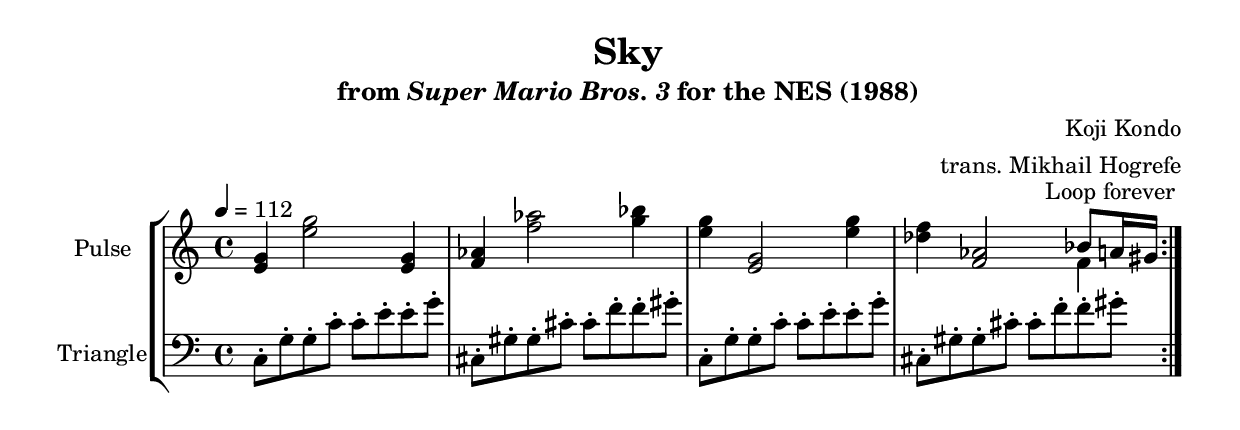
\version "2.24.3"

\paper {
  left-margin = 0.5\in
}

\book {
    \header {
        title = "Sky"
        subtitle = \markup { "from" {\italic "Super Mario Bros. 3"} "for the NES (1988)" }
        composer = "Koji Kondo"
        arranger = "trans. Mikhail Hogrefe"
    }

    \score {
        {
            \new StaffGroup <<
                \new Staff \relative c' {
                    \set Staff.instrumentName = "Pulse"
                    \set Staff.shortInstrumentName = "P."
\tempo 4 = 112
                    \repeat volta 2 {
<e g>4 <e' g>2 <e, g>4 |
<f aes>4 <f' aes>2 <g bes>4 |
<e g>4 <e, g>2 <e' g>4 |
<des f>4 <f, aes>2 <<{bes8 a16 gis}\\{f4}>> |
                    }
\once \override Score.RehearsalMark.self-alignment-X = #RIGHT
\mark \markup { \fontsize #-2 "Loop forever" }
                }

                \new Staff \relative c {
                    \set Staff.instrumentName = "Triangle"
                    \set Staff.shortInstrumentName = "T."
\clef bass
c8-. g'-. g-. c-. c-. e-. e-. g-. |
cis,,8-. gis'-. gis-. cis-. cis-. f-. f-. gis-. |
c,,8-. g'-. g-. c-. c-. e-. e-. g-. |
cis,,8-. gis'-. gis-. cis-. cis-. f-. f-. gis-. |
                }
            >>
        }
        \layout {
            \context {
                \Staff
                \RemoveEmptyStaves
            }
            \context {
                \DrumStaff
                \RemoveEmptyStaves
            }
        }
    }
}
